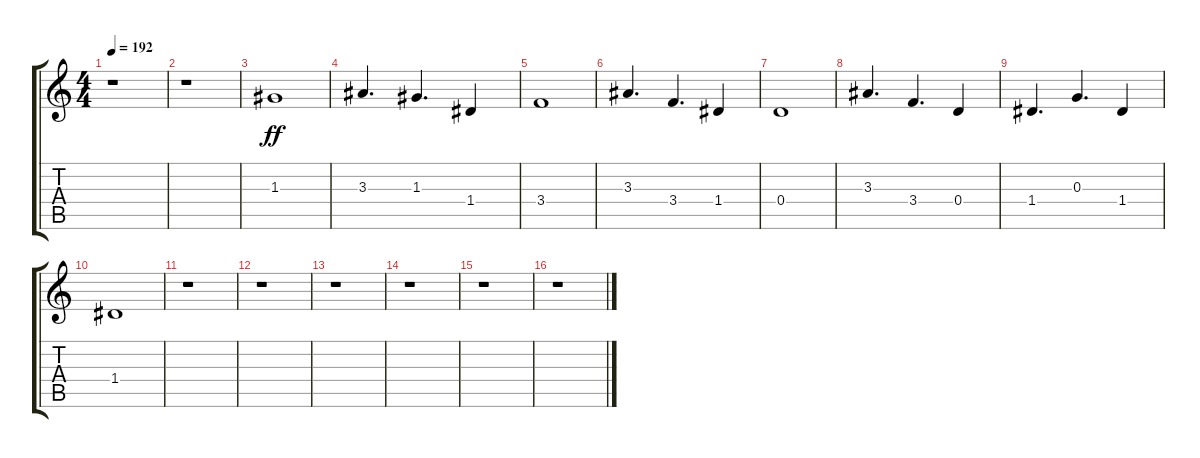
\track "" {instrument electricguitarclean}
\staff {score tabs}
\tuning (E4 B3 G3 D3 A2 E2) {hide}
\ts (4 4)
\tempo 192
\clef g2
\ks c
r.1{dy f} |
r.1 |
1.3.1{dy ff} |
3.3.4{d} 1.3.4{d} 1.4.4 |
3.4.1 |
3.3.4{d} 3.4.4{d} 1.4.4 |
0.4.1 |
3.3.4{d} 3.4.4{d} 0.4.4 |
1.4.4{d} 0.3.4{d} 1.4.4 |
1.4.1 |
r.1 |
r.1 |
r.1 |
r.1 |
r.1 |
r.1
